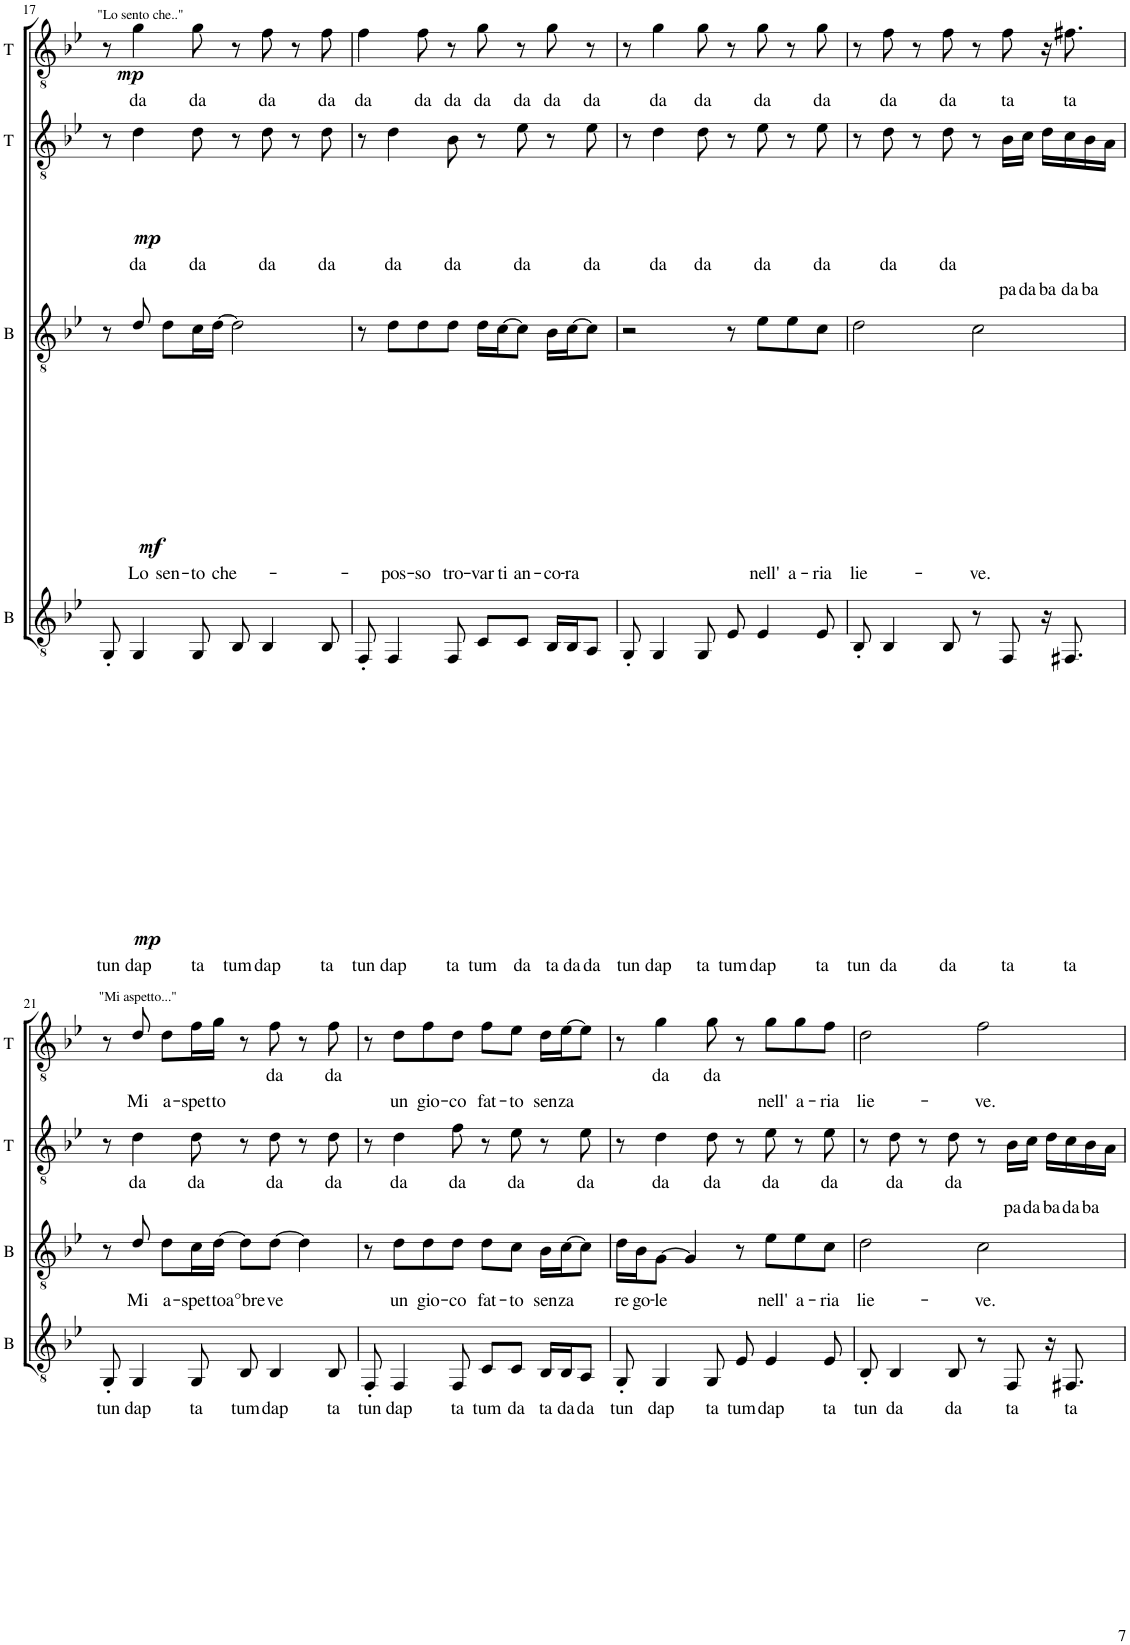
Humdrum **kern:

**kern	**text	**dynam	**kern	**text	**dynam	**kern	**text	**dynam	**kern	**text	**dynam
*part4	*part4	*part4	*part3	*part3	*part3	*part2	*part2	*part2	*part1	*part1	*part1
*staff4	*staff4	*staff4	*staff3	*staff3	*staff3	*staff2	*staff2	*staff2	*staff1	*staff1	*staff1
*I"B	*	*	*I"B	*	*	*I"T	*	*	*I"T	*	*
*I'B	*	*	*I'B	*	*	*I'T	*	*	*I'T	*	*
!!LO:PB:g=z
*clefGv2	*	*	*clefGv2	*	*	*clefGv2	*	*	*clefGv2	*	*
*k[b-e-]	*	*	*k[b-e-]	*	*	*k[b-e-]	*	*	*k[b-e-]	*	*
*M4/4	*	*	*M4/4	*	*	*M4/4	*	*	*M4/4	*	*
=17	=17	=17	=17	=17	=17	=17	=17	=17	=17	=17	=17
!	!LO:LY:b	!LO:DY:b	!	!	!LO:DY:b	!	!	!LO:DY:b	!	!	!LO:DY:b
8GG'/	tun	mp	8r	.	mf	8r	.	mp	8r	.	mp
!	!LO:LY:b	!	!	!LO:LY:b	!	!	!LO:LY:b	!	!	!LO:LY:b	!
4GG/	dap	.	8d/	Lo	.	4d\	da	.	4g\	da	.
!	!	!	!	!LO:LY:b	!	!	!	!	!	!	!
.	.	.	8d\L	sen-	.	.	.	.	.	.	.
!	!LO:LY:b	!	!	!LO:LY:b	!	!	!LO:LY:b	!	!	!LO:LY:b	!
8GG/	ta	.	16c\L	-to	.	8d\	da	.	8g\	da	.
!	!	!	!	!LO:LY:b	!	!	!	!	!	!	!
.	.	.	[16d\JJ	che-	.	.	.	.	.	.	.
!	!LO:LY:b	!	!	!	!	!	!	!	!	!	!
8BB-/	tum	.	2d\]	.	.	8r	.	.	8r	.	.
!	!LO:LY:b	!	!	!	!	!	!LO:LY:b	!	!	!LO:LY:b	!
4BB-/	dap	.	.	.	.	8d\	da	.	8f\	da	.
.	.	.	.	.	.	8r	.	.	8r	.	.
!	!LO:LY:b	!	!	!	!	!	!LO:LY:b	!	!	!LO:LY:b	!
8BB-/	ta	.	.	.	.	8d\	da	.	8f\	da	.
=18	=18	=18	=18	=18	=18	=18	=18	=18	=18	=18	=18
!	!LO:LY:b	!	!	!	!	!	!	!	!	!LO:LY:b	!
8FF'/	tun	.	8r	.	.	8r	.	.	4f\	da	.
!	!LO:LY:b	!	!	!LO:LY:b	!	!	!LO:LY:b	!	!	!	!
4FF/	dap	.	8d\L	pos-	.	4d\	da	.	.	.	.
!	!	!	!	!LO:LY:b	!	!	!	!	!	!LO:LY:b	!
.	.	.	8d\	-so	.	.	.	.	8f\	da	.
!	!LO:LY:b	!	!	!LO:LY:b	!	!	!LO:LY:b	!	!	!LO:LY:b	!
8FF/	ta	.	8d\J	tro-	.	8B-\	da	.	8r	da	.
!	!LO:LY:b	!	!	!LO:LY:b	!	!	!	!	!	!LO:LY:b	!
8C/L	tum	.	16d\LL	-var-	.	8r	.	.	8g\	da	.
!	!	!	!	!LO:LY:b	!	!	!	!	!	!	!
.	.	.	[16c\J	-ti	.	.	.	.	.	.	.
!	!LO:LY:b	!	!	!LO:LY:b	!	!	!LO:LY:b	!	!	!LO:LY:b	!
8C/J	da	.	8c\J]	an-	.	8e-\	da	.	8r	da	.
!	!LO:LY:b	!	!	!LO:LY:b	!	!	!	!	!	!LO:LY:b	!
16BB-/LL	ta	.	16B-\LL	-co-	.	8r	.	.	8g\	da	.
!	!LO:LY:b	!	!	!LO:LY:b	!	!	!	!	!	!	!
16BB-/J	da	.	[16c\J	-ra	.	.	.	.	.	.	.
!	!LO:LY:b	!	!	!	!	!	!LO:LY:b	!	!	!LO:LY:b	!
8AA/J	da	.	8c\J]	.	.	8e-\	da	.	8r	da	.
=19	=19	=19	=19	=19	=19	=19	=19	=19	=19	=19	=19
!	!LO:LY:b	!	!	!	!	!	!	!	!	!	!
8GG'/	tun	.	2r	.	.	8r	.	.	8r	.	.
!	!LO:LY:b	!	!	!	!	!	!LO:LY:b	!	!	!LO:LY:b	!
4GG/	dap	.	.	.	.	4d\	da	.	4g\	da	.
!	!LO:LY:b	!	!	!	!	!	!LO:LY:b	!	!	!LO:LY:b	!
8GG/	ta	.	.	.	.	8d\	da	.	8g\	da	.
!	!LO:LY:b	!	!	!	!	!	!	!	!	!	!
8E-/	tum	.	8r	.	.	8r	.	.	8r	.	.
!	!LO:LY:b	!	!	!LO:LY:b	!	!	!LO:LY:b	!	!	!LO:LY:b	!
4E-/	dap	.	8e-\L	nell'	.	8e-\	da	.	8g\	da	.
!	!	!	!	!LO:LY:b	!	!	!	!	!	!	!
.	.	.	8e-\	a-	.	8r	.	.	8r	.	.
!	!LO:LY:b	!	!	!LO:LY:b	!	!	!LO:LY:b	!	!	!LO:LY:b	!
8E-/	ta	.	8c\J	-ria	.	8e-\	da	.	8g\	da	.
=20	=20	=20	=20	=20	=20	=20	=20	=20	=20	=20	=20
!	!LO:LY:b	!	!	!LO:LY:b	!	!	!	!	!	!	!
8BB-'/	tun	.	2d\	lie-	.	8r	.	.	8r	.	.
!	!LO:LY:b	!	!	!	!	!	!LO:LY:b	!	!	!LO:LY:b	!
4BB-/	da	.	.	.	.	8d\	da	.	8f\	da	.
.	.	.	.	.	.	8r	.	.	8r	.	.
!	!LO:LY:b	!	!	!	!	!	!LO:LY:b	!	!	!LO:LY:b	!
8BB-/	da	.	.	.	.	8d\	da	.	8f\	da	.
!	!	!	!	!LO:LY:b	!	!	!	!	!	!	!
8r	.	.	2c\	-ve.	.	8r	.	.	8r	.	.
!	!LO:LY:b	!	!	!	!	!	!LO:LY:b	!	!	!LO:LY:b	!
8FF/	ta	.	.	.	.	16B-\LL	pa	.	8f\	ta	.
!	!	!	!	!	!	!	!LO:LY:b	!	!	!	!
.	.	.	.	.	.	16c\JJ	da	.	.	.	.
!	!	!	!	!	!	!	!LO:LY:b	!	!	!	!
16r	.	.	.	.	.	16d\LL	ba	.	16r	.	.
!	!LO:LY:b	!	!	!	!	!	!LO:LY:b	!	!	!LO:LY:b	!
8.FF#X/	ta	.	.	.	.	16c\	da	.	8.f#X\	ta	.
!	!	!	!	!	!	!	!LO:LY:b	!	!	!	!
.	.	.	.	.	.	16B-\	ba	.	.	.	.
.	.	.	.	.	.	16A\JJ	.	.	.	.	.
!!LO:LB:g=z
=21	=21	=21	=21	=21	=21	=21	=21	=21	=21	=21	=21
!	!LO:LY:b	!	!	!	!	!	!	!	!	!	!
8GG'/	tun	.	8r	.	.	8r	.	.	8r	.	.
!	!LO:LY:b	!	!	!LO:LY:b	!	!	!LO:LY:b	!	!	!LO:LY:b	!
4GG/	dap	.	8d/	Mi	.	4d\	da	.	8d/	Mi	.
!	!	!	!	!LO:LY:b	!	!	!	!	!	!LO:LY:b	!
.	.	.	8d\L	a-	.	.	.	.	8d\L	a-	.
!	!LO:LY:b	!	!	!LO:LY:b	!	!	!LO:LY:b	!	!	!LO:LY:b	!
8GG/	ta	.	16c\L	-spet-	.	8d\	da	.	16f\L	-spet-	.
!	!	!	!	!LO:LY:b	!	!	!	!	!	!LO:LY:b	!
.	.	.	[16d\JJ	-to	.	.	.	.	16g\JJ	-to	.
!	!LO:LY:b	!	!	!LO:LY:b	!	!	!	!	!	!	!
8BB-/	tum	.	8d\L]	a°bre-	.	8r	.	.	8r	.	.
!	!LO:LY:b	!	!	!LO:LY:b	!	!	!LO:LY:b	!	!	!LO:LY:b	!
4BB-/	dap	.	[8d\J	-ve	.	8d\	da	.	8f\	da	.
.	.	.	4d\]	.	.	8r	.	.	8r	.	.
!	!LO:LY:b	!	!	!	!	!	!LO:LY:b	!	!	!LO:LY:b	!
8BB-/	ta	.	.	.	.	8d\	da	.	8f\	da	.
=22	=22	=22	=22	=22	=22	=22	=22	=22	=22	=22	=22
!	!LO:LY:b	!	!	!	!	!	!	!	!	!	!
8FF'/	tun	.	8r	.	.	8r	.	.	8r	.	.
!	!LO:LY:b	!	!	!LO:LY:b	!	!	!LO:LY:b	!	!	!LO:LY:b	!
4FF/	dap	.	8d\L	un	.	4d\	da	.	8d\L	un	.
!	!	!	!	!LO:LY:b	!	!	!	!	!	!LO:LY:b	!
.	.	.	8d\	gio-	.	.	.	.	8f\	gio-	.
!	!LO:LY:b	!	!	!LO:LY:b	!	!	!LO:LY:b	!	!	!LO:LY:b	!
8FF/	ta	.	8d\J	-co	.	8f\	da	.	8d\J	-co	.
!	!LO:LY:b	!	!	!LO:LY:b	!	!	!	!	!	!LO:LY:b	!
8C/L	tum	.	8d\L	fat-	.	8r	.	.	8f\L	fat-	.
!	!LO:LY:b	!	!	!LO:LY:b	!	!	!LO:LY:b	!	!	!LO:LY:b	!
8C/J	da	.	8c\J	-to	.	8e-\	da	.	8e-\J	-to	.
!	!LO:LY:b	!	!	!LO:LY:b	!	!	!	!	!	!LO:LY:b	!
16BB-/LL	ta	.	16B-\LL	sen-	.	8r	.	.	16d\LL	sen-	.
!	!LO:LY:b	!	!	!LO:LY:b	!	!	!	!	!	!LO:LY:b	!
16BB-/J	da	.	[16c\J	-za	.	.	.	.	[16e-\J	-za	.
!	!LO:LY:b	!	!	!	!	!	!LO:LY:b	!	!	!	!
8AA/J	da	.	8c\J]	.	.	8e-\	da	.	8e-\J]	.	.
=23	=23	=23	=23	=23	=23	=23	=23	=23	=23	=23	=23
!	!LO:LY:b	!	!	!LO:LY:b	!	!	!	!	!	!	!
8GG'/	tun	.	16d\LL	re-	.	8r	.	.	8r	.	.
!	!	!	!	!LO:LY:b	!	!	!	!	!	!	!
.	.	.	16B-\J	-go-	.	.	.	.	.	.	.
!	!LO:LY:b	!	!	!LO:LY:b	!	!	!LO:LY:b	!	!	!LO:LY:b	!
4GG/	dap	.	[8G\J	-le	.	4d\	da	.	4g\	da	.
.	.	.	4G/]	.	.	.	.	.	.	.	.
!	!LO:LY:b	!	!	!	!	!	!LO:LY:b	!	!	!LO:LY:b	!
8GG/	ta	.	.	.	.	8d\	da	.	8g\	da	.
!	!LO:LY:b	!	!	!	!	!	!	!	!	!	!
8E-/	tum	.	8r	.	.	8r	.	.	8r	.	.
!	!LO:LY:b	!	!	!LO:LY:b	!	!	!LO:LY:b	!	!	!LO:LY:b	!
4E-/	dap	.	8e-\L	nell'	.	8e-\	da	.	8g\L	nell'	.
!	!	!	!	!LO:LY:b	!	!	!	!	!	!LO:LY:b	!
.	.	.	8e-\	a-	.	8r	.	.	8g\	a-	.
!	!LO:LY:b	!	!	!LO:LY:b	!	!	!LO:LY:b	!	!	!LO:LY:b	!
8E-/	ta	.	8c\J	-ria	.	8e-\	da	.	8f\J	-ria	.
=24	=24	=24	=24	=24	=24	=24	=24	=24	=24	=24	=24
!	!LO:LY:b	!	!	!LO:LY:b	!	!	!	!	!	!LO:LY:b	!
8BB-'/	tun	.	2d\	lie-	.	8r	.	.	2d\	lie-	.
!	!LO:LY:b	!	!	!	!	!	!LO:LY:b	!	!	!	!
4BB-/	da	.	.	.	.	8d\	da	.	.	.	.
.	.	.	.	.	.	8r	.	.	.	.	.
!	!LO:LY:b	!	!	!	!	!	!LO:LY:b	!	!	!	!
8BB-/	da	.	.	.	.	8d\	da	.	.	.	.
!	!	!	!	!LO:LY:b	!	!	!	!	!	!LO:LY:b	!
8r	.	.	2c\	-ve.	.	8r	.	.	2f\	-ve.	.
!	!LO:LY:b	!	!	!	!	!	!LO:LY:b	!	!	!	!
8FF/	ta	.	.	.	.	16B-\LL	pa	.	.	.	.
!	!	!	!	!	!	!	!LO:LY:b	!	!	!	!
.	.	.	.	.	.	16c\JJ	da	.	.	.	.
!	!	!	!	!	!	!	!LO:LY:b	!	!	!	!
16r	.	.	.	.	.	16d\LL	ba	.	.	.	.
!	!LO:LY:b	!	!	!	!	!	!LO:LY:b	!	!	!	!
8.FF#X/	ta	.	.	.	.	16c\	da	.	.	.	.
!	!	!	!	!	!	!	!LO:LY:b	!	!	!	!
.	.	.	.	.	.	16B-\	ba	.	.	.	.
.	.	.	.	.	.	16A\JJ	.	.	.	.	.
=	=	=	=	=	=	=	=	=	=	=	=
*-	*-	*-	*-	*-	*-	*-	*-	*-	*-	*-	*-
